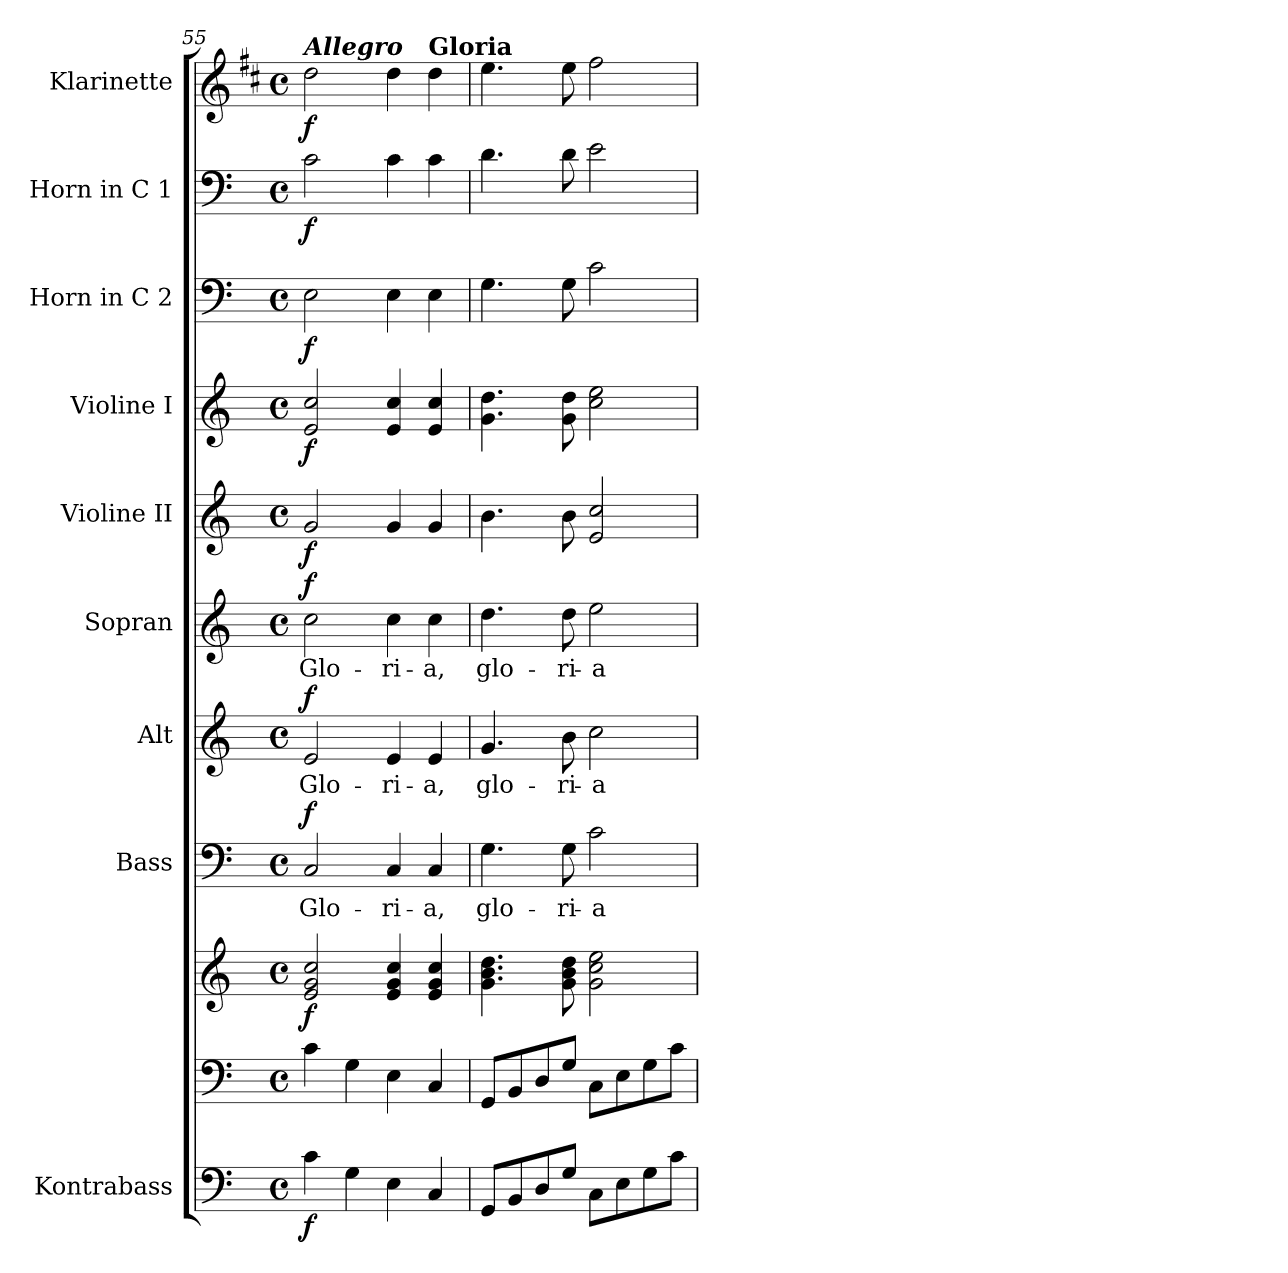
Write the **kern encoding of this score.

**kern	**dynam	**kern	**kern	**dynam	**kern	**text	**dynam	**kern	**text	**dynam	**kern	**text	**dynam	**kern	**dynam	**kern	**dynam	**kern	**dynam	**kern	**dynam	**kern	**dynam
*part10	*part10	*part9	*part9	*part9	*part8	*part8	*part8	*part7	*part7	*part7	*part6	*part6	*part6	*part5	*part5	*part4	*part4	*part3	*part3	*part2	*part2	*part1	*part1
*staff11	*staff11	*staff10	*staff9	*staff9/10	*staff8	*staff8	*staff8	*staff7	*staff7	*staff7	*staff6	*staff6	*staff6	*staff5	*staff5	*staff4	*staff4	*staff3	*staff3	*staff2	*staff2	*staff1	*staff1
*I"Kontrabass	*	*	*	*	*I"Bass	*	*	*I"Alt	*	*	*I"Sopran	*	*	*I"Violine II	*	*I"Violine I	*	*I"Horn in C 2	*	*I"Horn in C 1	*	*I"Klarinette	*
*I'Kb.	*	*	*	*	*I'B.	*	*	*I'A.	*	*	*I'S.	*	*	*I'Vl. II	*	*I'Vl. I	*	*I'Horn 2	*	*I'Horn 1	*	*I'Kl.	*
!!LO:PB:g=z
*clefF4	*	*clefF4	*clefG2	*	*clefF4	*	*	*clefG2	*	*	*clefG2	*	*	*clefG2	*	*clefG2	*	*clefF4	*	*clefF4	*	*clefG2	*
*ITrd7c12	*	*	*	*	*	*	*	*	*	*	*	*	*	*	*	*	*	*	*	*	*	*ITrd1c2	*
*k[]	*	*k[]	*k[]	*	*k[]	*	*	*k[]	*	*	*k[]	*	*	*k[]	*	*k[]	*	*k[]	*	*k[]	*	*k[]	*
*C:	*	*C:	*C:	*	*C:	*	*	*C:	*	*	*C:	*	*	*C:	*	*C:	*	*C:	*	*C:	*	*C:	*
*M4/4	*	*M4/4	*M4/4	*	*M4/4	*	*	*M4/4	*	*	*M4/4	*	*	*M4/4	*	*M4/4	*	*M4/4	*	*M4/4	*	*M4/4	*
*met(c)	*	*met(c)	*met(c)	*	*met(c)	*	*	*met(c)	*	*	*met(c)	*	*	*met(c)	*	*met(c)	*	*met(c)	*	*met(c)	*	*met(c)	*
=55	=55	=55	=55	=55	=55	=55	=55	=55	=55	=55	=55	=55	=55	=55	=55	=55	=55	=55	=55	=55	=55	=55	=55
!	!	!	!	!	!	!	!	!	!	!	!	!	!	!	!	!	!	!	!	!	!	!LO:TX:a:Bi:t=Allegro	!
!	!LO:DY:b	!	!	!LO:DY:b	!	!LO:LY:b	!LO:DY:a	!	!LO:LY:b	!LO:DY:a	!	!LO:LY:b	!LO:DY:a	!	!LO:DY:b	!	!LO:DY:b	!	!LO:DY:b	!	!LO:DY:b	!	!LO:DY:b
4C\	f	4c\	2e/ 2g/ 2cc/	f	2C/	Glo-	f	2e/	Glo-	f	2cc\	Glo-	f	2g/	f	2e/ 2cc/	f	2E\	f	2c\	f	2cc\	f
4GG\	.	4G\	.	.	.	.	.	.	.	.	.	.	.	.	.	.	.	.	.	.	.	.	.
!	!	!	!	!	!	!LO:LY:b	!	!	!LO:LY:b	!	!	!LO:LY:b	!	!	!	!	!	!	!	!	!	!	!
4EE\	.	4E\	4e/ 4g/ 4cc/	.	4C/	-ri-	.	4e/	-ri-	.	4cc\	-ri-	.	4g/	.	4e/ 4cc/	.	4E\	.	4c\	.	4cc\	.
!	!	!	!	!	!	!	!	!	!	!	!	!	!	!	!	!	!	!	!	!	!	!LO:TX:a:B:t=Gloria	!
!	!	!	!	!	!	!LO:LY:b	!	!	!LO:LY:b	!	!	!LO:LY:b	!	!	!	!	!	!	!	!	!	!	!
4CC/	.	4C/	4e/ 4g/ 4cc/	.	4C/	-a,	.	4e/	-a,	.	4cc\	-a,	.	4g/	.	4e/ 4cc/	.	4E\	.	4c\	.	4cc\	.
=56	=56	=56	=56	=56	=56	=56	=56	=56	=56	=56	=56	=56	=56	=56	=56	=56	=56	=56	=56	=56	=56	=56	=56
!	!	!	!	!	!	!LO:LY:b	!	!	!LO:LY:b	!	!	!LO:LY:b	!	!	!	!	!	!	!	!	!	!	!
8GGG/L	.	8GG/L	4.g\ 4.b\ 4.dd\	.	4.G\	glo-	.	4.g/	glo-	.	4.dd\	glo-	.	4.b\	.	4.g\ 4.dd\	.	4.G\	.	4.d\	.	4.dd\	.
8BBB/	.	8BB/	.	.	.	.	.	.	.	.	.	.	.	.	.	.	.	.	.	.	.	.	.
8DD/	.	8D/	.	.	.	.	.	.	.	.	.	.	.	.	.	.	.	.	.	.	.	.	.
!	!	!	!	!	!	!LO:LY:b	!	!	!LO:LY:b	!	!	!LO:LY:b	!	!	!	!	!	!	!	!	!	!	!
8GG/J	.	8G/J	8g\ 8b\ 8dd\	.	8G\	-ri-	.	8b\	-ri-	.	8dd\	-ri-	.	8b\	.	8g\ 8dd\	.	8G\	.	8d\	.	8dd\	.
!	!	!	!	!	!	!LO:LY:b	!	!	!LO:LY:b	!	!	!LO:LY:b	!	!	!	!	!	!	!	!	!	!	!
8CC\L	.	8C\L	2g\ 2cc\ 2ee\	.	2c\	-a	.	2cc\	-a	.	2ee\	-a	.	2e/ 2cc/	.	2cc\ 2ee\	.	2c\	.	2e\	.	2ee\	.
8EE\	.	8E\	.	.	.	.	.	.	.	.	.	.	.	.	.	.	.	.	.	.	.	.	.
8GG\	.	8G\	.	.	.	.	.	.	.	.	.	.	.	.	.	.	.	.	.	.	.	.	.
8C\J	.	8c\J	.	.	.	.	.	.	.	.	.	.	.	.	.	.	.	.	.	.	.	.	.
=	=	=	=	=	=	=	=	=	=	=	=	=	=	=	=	=	=	=	=	=	=	=	=
*-	*-	*-	*-	*-	*-	*-	*-	*-	*-	*-	*-	*-	*-	*-	*-	*-	*-	*-	*-	*-	*-	*-	*-
